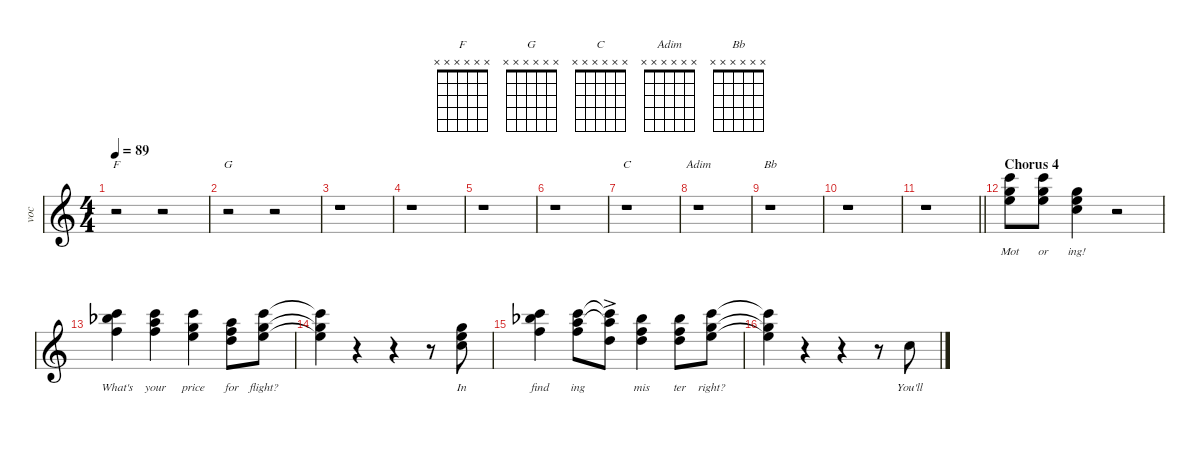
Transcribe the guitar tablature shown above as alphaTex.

\defaultSystemsLayout 4
\hideDynamics
\bracketExtendMode groupsimilarinstruments
\otherSystemsTrackNameOrientation horizontal
\track ("Vocal" "voc") {instrument flute}
\staff {score}
\tuning (E4 B3 G3 D3 A2 E2)
\displaytranspose 12
\chord ("F" x x x x x x)
\chord ("G" x x x x x x)
\chord ("C" x x x x x x)
\chord ("Adim" x x x x x x)
\chord ("Bb" x x x x x x)
\ts (4 4)
\tempo 89
\clef g2
\ks c
r.2{ch "F" dy ff beam Down} r.2{beam Down} |
r.2{ch "G" beam Down} r.2{beam Down} |
r.1{beam Down} |
r.1{beam Down} |
r.1{beam Down} |
r.1{beam Down} |
r.1{ch "C" beam Down} |
r.1{ch "Adim" beam Down} |
r.1{ch "Bb" beam Down} |
r.1{beam Down} |
\barLineRight lightlight
r.1{beam Down} |
\section ("" "Chorus 4")
(0.1 8.2 17.3).8{lyrics (0 "Mot") lyrics (1 "") lyrics (2 "") lyrics (3 "") lyrics (4 "") dy fff beam Down} (0.1 8.2 17.3).8{lyrics (0 "or") lyrics (1 "") lyrics (2 "") lyrics (3 "") lyrics (4 "") beam Down} (5.3 5.2 3.1).4{lyrics (0 "ing!") lyrics (1 "") lyrics (2 "") lyrics (3 "") lyrics (4 "") beam Down} r.2{beam Down} |
(1.1 11.2{acc b} 17.3).4{lyrics (0 "What's") lyrics (1 "") lyrics (2 "") lyrics (3 "") lyrics (4 "") beam Down} (1.1 10.2 17.3).4{lyrics (0 "your") lyrics (1 "") lyrics (2 "") lyrics (3 "") lyrics (4 "") beam Down} (5.2 3.1 17.3).4{lyrics (0 "price") lyrics (1 "") lyrics (2 "") lyrics (3 "") lyrics (4 "") beam Down} (3.2 1.1 14.3).8{lyrics (0 "for") lyrics (1 "") lyrics (2 "") lyrics (3 "") lyrics (4 "") beam Down} (0.1 8.2 17.3).8{lyrics (0 "flight?") lyrics (1 "") lyrics (2 "") lyrics (3 "") lyrics (4 "") beam Down} |
(0.1{t} 8.2{t} 17.3{t}).4{beam Down} r.4{beam Down} r.4{beam Down} r.8{beam Down} (10.4 5.2 12.3).8{lyrics (0 "In") lyrics (1 "") lyrics (2 "") lyrics (3 "") lyrics (4 "") beam Down} |
(1.1 11.2{acc b} 17.3).4{lyrics (0 "find") lyrics (1 "") lyrics (2 "") lyrics (3 "") lyrics (4 "") beam Down} (1.1 10.2 17.3).8{lyrics (0 "ing") lyrics (1 "") lyrics (2 "") lyrics (3 "") lyrics (4 "") beam Down} (3.2{ac} 10.2{t} 17.3{t}).8{beam Down} (3.2 1.1 15.3{acc b}).4{lyrics (0 "mis") lyrics (1 "") lyrics (2 "") lyrics (3 "") lyrics (4 "") beam Down} (3.2 1.1 15.3{acc b}).8{lyrics (0 "ter") lyrics (1 "") lyrics (2 "") lyrics (3 "") lyrics (4 "") beam Down} (0.1 8.2 17.3).8{lyrics (0 "right?") lyrics (1 "") lyrics (2 "") lyrics (3 "") lyrics (4 "") beam Down} |
(0.1{t} 8.2{t} 17.3{t}).4{beam Down} r.4{beam Down} r.4{beam Down} r.8{beam Down} 1.2.8{lyrics (0 "You'll") lyrics (1 "") lyrics (2 "") lyrics (3 "") lyrics (4 "") beam Down}
